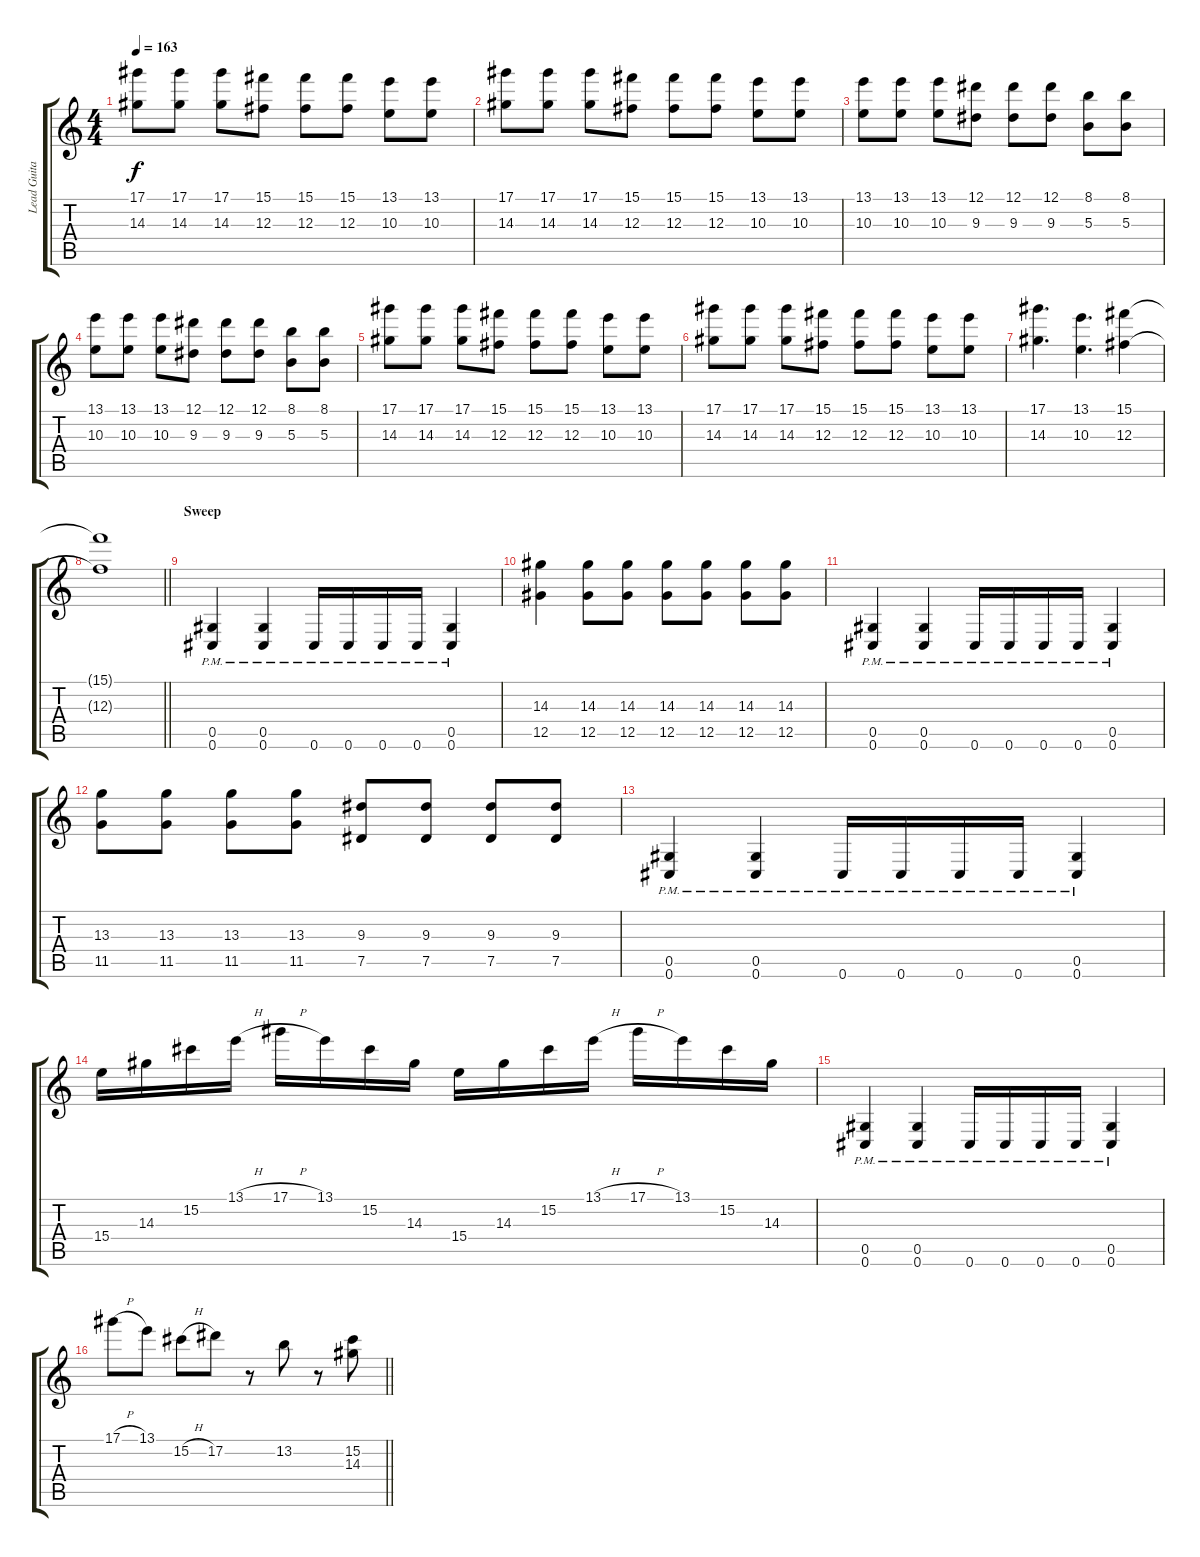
\track ("Lead Guitar" "Lead Guita") {instrument overdrivenguitar}
\staff {score tabs}
\tuning (Eb4 Bb3 Gb3 Db3 Ab2 Db2) {hide}
\ts (4 4)
\section ("" "")
\tempo 163
\clef g2
\ks c
(17.1 14.3).8{dy f} (17.1 14.3).8 (17.1 14.3).8 (15.1 12.3).8 (15.1 12.3).8 (15.1 12.3).8 (13.1 10.3).8 (13.1 10.3).8 |
(17.1 14.3).8 (17.1 14.3).8 (17.1 14.3).8 (15.1 12.3).8 (15.1 12.3).8 (15.1 12.3).8 (13.1 10.3).8 (13.1 10.3).8 |
(13.1 10.3).8 (13.1 10.3).8 (13.1 10.3).8 (12.1 9.3).8 (12.1 9.3).8 (12.1 9.3).8 (8.1 5.3).8 (8.1 5.3).8 |
(13.1 10.3).8 (13.1 10.3).8 (13.1 10.3).8 (12.1 9.3).8 (12.1 9.3).8 (12.1 9.3).8 (8.1 5.3).8 (8.1 5.3).8 |
(17.1 14.3).8 (17.1 14.3).8 (17.1 14.3).8 (15.1 12.3).8 (15.1 12.3).8 (15.1 12.3).8 (13.1 10.3).8 (13.1 10.3).8 |
(17.1 14.3).8 (17.1 14.3).8 (17.1 14.3).8 (15.1 12.3).8 (15.1 12.3).8 (15.1 12.3).8 (13.1 10.3).8 (13.1 10.3).8 |
(17.1 14.3).4{d} (13.1 10.3).4{d} (15.1 12.3).4 |
\barLineRight lightlight
(15.1{t} 12.3{t}).1 |
\section ("" "Sweep")
(0.5{pm} 0.6{pm}).4 (0.5{pm} 0.6{pm}).4 0.6{pm}.16 0.6{pm}.16 0.6{pm}.16 0.6{pm}.16 (0.5{pm} 0.6{pm}).4 |
(14.3 12.5).4 (14.3 12.5).8 (14.3 12.5).8 (14.3 12.5).8 (14.3 12.5).8 (14.3 12.5).8 (14.3 12.5).8 |
(0.5{pm} 0.6{pm}).4 (0.5{pm} 0.6{pm}).4 0.6{pm}.16 0.6{pm}.16 0.6{pm}.16 0.6{pm}.16 (0.5{pm} 0.6{pm}).4 |
(13.3 11.5).8 (13.3 11.5).8 (13.3 11.5).8 (13.3 11.5).8 (9.3 7.5).8 (9.3 7.5).8 (9.3 7.5).8 (9.3 7.5).8 |
(0.5{pm} 0.6{pm}).4 (0.5{pm} 0.6{pm}).4 0.6{pm}.16 0.6{pm}.16 0.6{pm}.16 0.6{pm}.16 (0.5{pm} 0.6{pm}).4 |
15.4.16 14.3.16 15.2.16 13.1{h}.16 17.1{h}.16 13.1.16 15.2.16 14.3.16 15.4.16 14.3.16 15.2.16 13.1{h}.16 17.1{h}.16 13.1.16 15.2.16 14.3.16 |
(0.5{pm} 0.6{pm}).4 (0.5{pm} 0.6{pm}).4 0.6{pm}.16 0.6{pm}.16 0.6{pm}.16 0.6{pm}.16 (0.5{pm} 0.6{pm}).4 |
\barLineRight lightlight
17.1{h}.8 13.1.8 15.2{h}.8 17.2.8 r.8 13.2.8 r.8 (15.2 14.3).8
